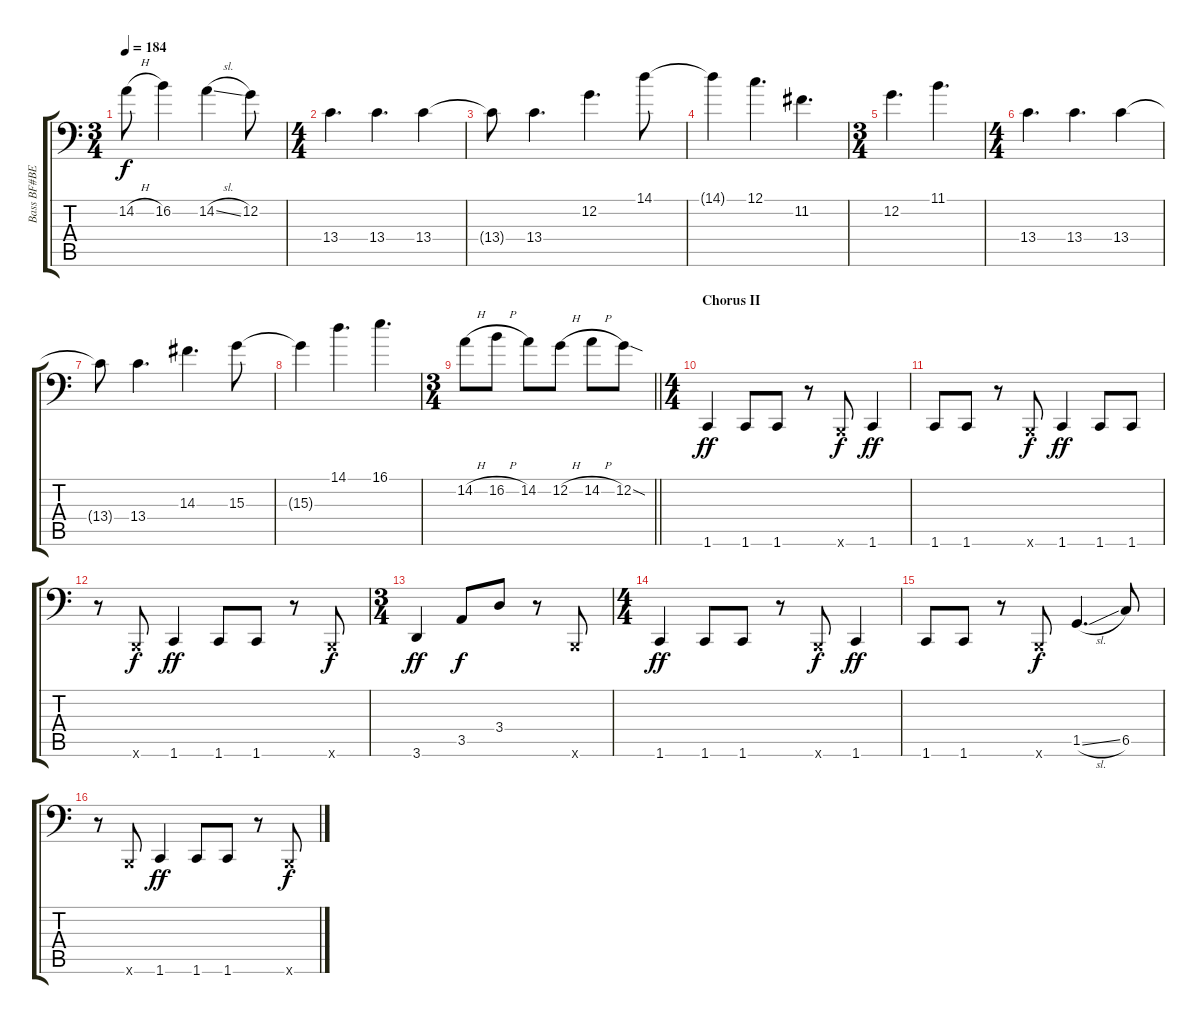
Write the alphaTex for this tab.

\track ("Bass BF#BEGC" "Bass BF#BE") {instrument electricbassfinger}
\staff {score tabs}
\tuning (C3 G2 E2 B1 Gb1 B0) {hide}
\ts (3 4)
\tempo 184
\clef f4
\ks c
14.2{h}.8{dy f} 16.2.4 14.2{sl}.4 12.2.8 |
\ts (4 4)
13.4.4{d} 13.4.4{d} 13.4.4 |
13.4{t}.8 13.4.4{d} 12.2.4{d} 14.1.8 |
14.1{t}.4 12.1.4{d} 11.2.4{d} |
\ts (3 4)
12.2.4{d} 11.1.4{d} |
\ts (4 4)
13.4.4{d} 13.4.4{d} 13.4.4 |
13.4{t}.8 13.4.4{d} 14.3.4{d} 15.3.8 |
15.3{t}.4 14.1.4{d} 16.1.4{d} |
\ts (3 4)
\barLineRight lightlight
14.2{h}.8 16.2{h}.8 14.2.8 12.2{h}.8 14.2{h}.8 12.2{sod}.8 |
\ts (4 4)
\section ("" "Chorus II")
1.6.4{dy ff} 1.6.8 1.6.8 r.8 0.6{x}.8{dy f} 1.6.4{dy ff} |
1.6.8 1.6.8 r.8 0.6{x}.8{dy f} 1.6.4{dy ff} 1.6.8 1.6.8 |
r.8 0.6{x}.8{dy f} 1.6.4{dy ff} 1.6.8 1.6.8 r.8 0.6{x}.8{dy f} |
\ts (3 4)
3.6.4{dy ff} 3.5.8{dy f} 3.4.8 r.8 0.6{x}.8 |
\ts (4 4)
1.6.4{dy ff} 1.6.8 1.6.8 r.8 0.6{x}.8{dy f} 1.6.4{dy ff} |
1.6.8 1.6.8 r.8 0.6{x}.8{dy f} 1.5{sl}.4{d} 6.5.8 |
r.8 0.6{x}.8 1.6.4{dy ff} 1.6.8 1.6.8 r.8 0.6{x}.8{dy f}
